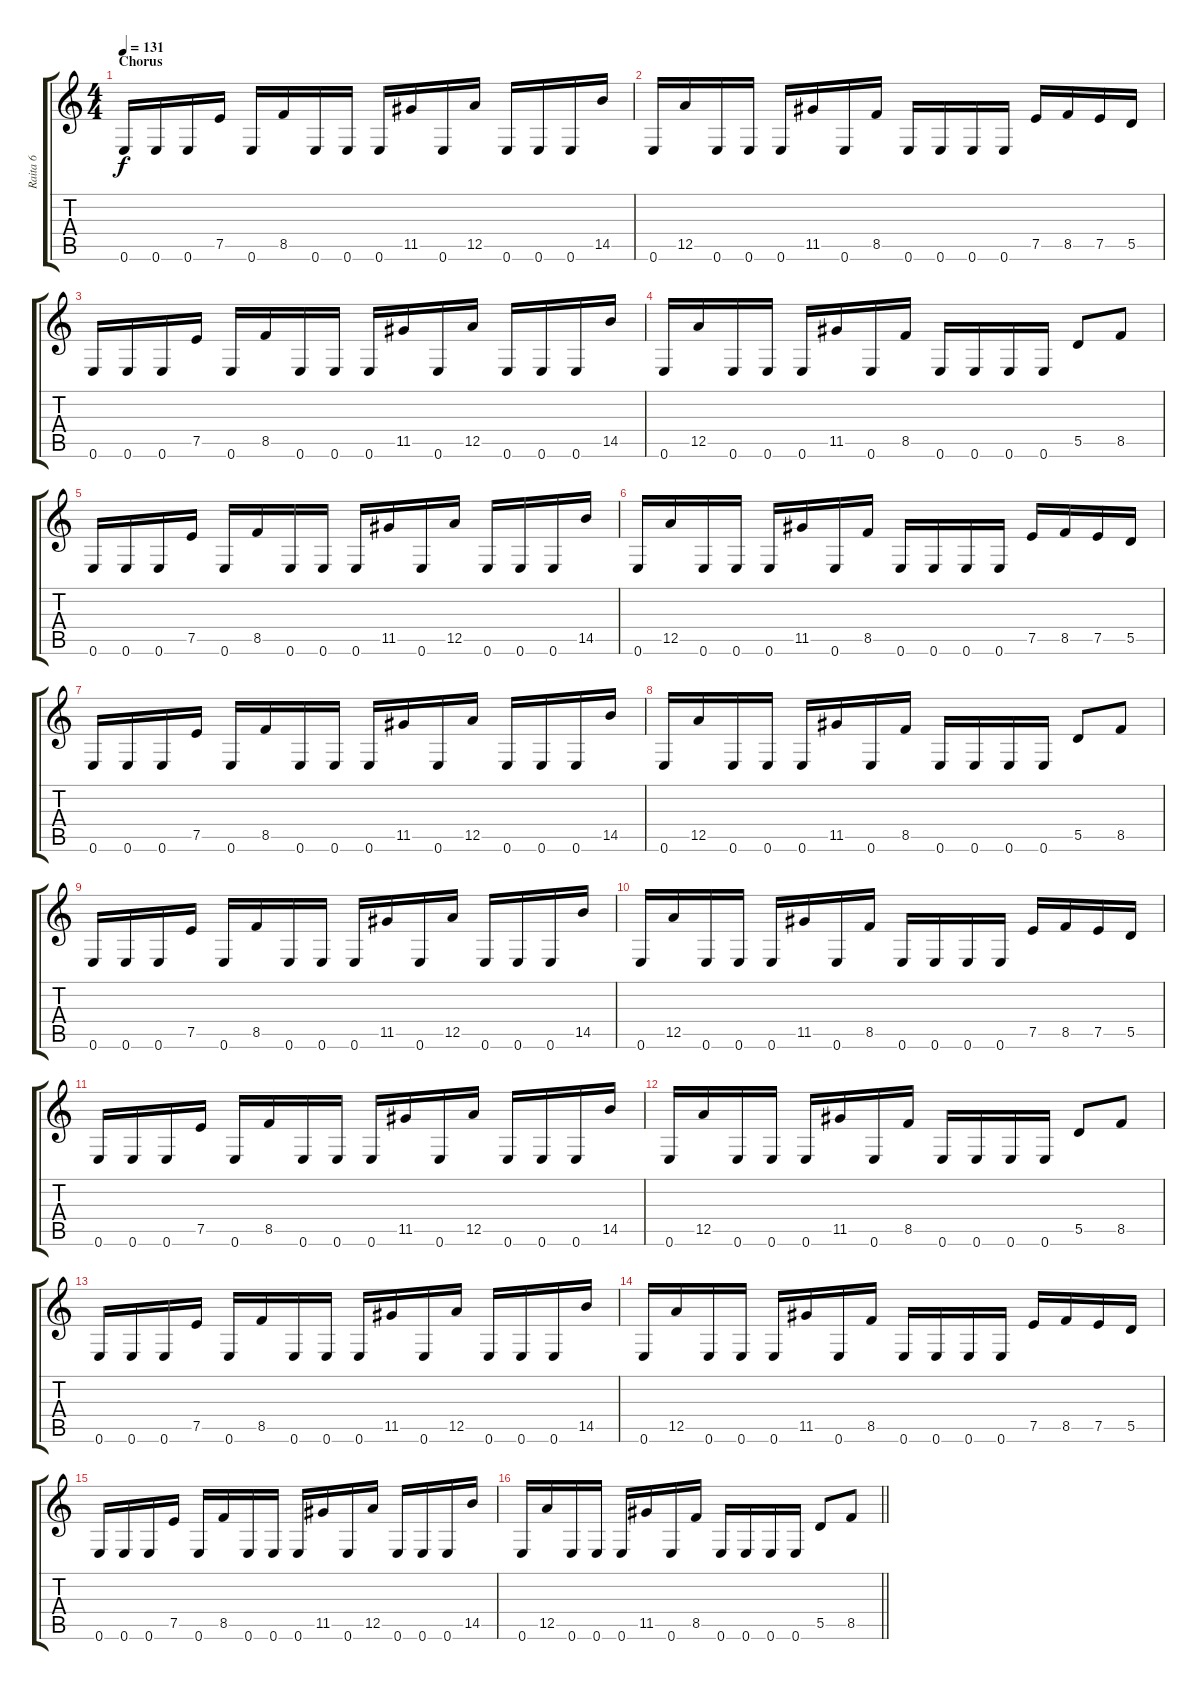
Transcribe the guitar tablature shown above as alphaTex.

\track ("Raita 6" "Raita 6") {instrument distortionguitar}
\staff {score tabs}
\tuning (E4 B3 G3 D3 A2 E2) {hide}
\ts (4 4)
\section ("" "Chorus")
\tempo 131
\clef g2
\ks c
0.6.16{dy f} 0.6.16 0.6.16 7.5.16 0.6.16 8.5.16 0.6.16 0.6.16 0.6.16 11.5.16 0.6.16 12.5.16 0.6.16 0.6.16 0.6.16 14.5.16 |
0.6.16 12.5.16 0.6.16 0.6.16 0.6.16 11.5.16 0.6.16 8.5.16 0.6.16 0.6.16 0.6.16 0.6.16 7.5.16 8.5.16 7.5.16 5.5.16 |
0.6.16 0.6.16 0.6.16 7.5.16 0.6.16 8.5.16 0.6.16 0.6.16 0.6.16 11.5.16 0.6.16 12.5.16 0.6.16 0.6.16 0.6.16 14.5.16 |
0.6.16 12.5.16 0.6.16 0.6.16 0.6.16 11.5.16 0.6.16 8.5.16 0.6.16 0.6.16 0.6.16 0.6.16 5.5.8 8.5.8 |
0.6.16 0.6.16 0.6.16 7.5.16 0.6.16 8.5.16 0.6.16 0.6.16 0.6.16 11.5.16 0.6.16 12.5.16 0.6.16 0.6.16 0.6.16 14.5.16 |
0.6.16 12.5.16 0.6.16 0.6.16 0.6.16 11.5.16 0.6.16 8.5.16 0.6.16 0.6.16 0.6.16 0.6.16 7.5.16 8.5.16 7.5.16 5.5.16 |
0.6.16 0.6.16 0.6.16 7.5.16 0.6.16 8.5.16 0.6.16 0.6.16 0.6.16 11.5.16 0.6.16 12.5.16 0.6.16 0.6.16 0.6.16 14.5.16 |
0.6.16 12.5.16 0.6.16 0.6.16 0.6.16 11.5.16 0.6.16 8.5.16 0.6.16 0.6.16 0.6.16 0.6.16 5.5.8 8.5.8 |
0.6.16 0.6.16 0.6.16 7.5.16 0.6.16 8.5.16 0.6.16 0.6.16 0.6.16 11.5.16 0.6.16 12.5.16 0.6.16 0.6.16 0.6.16 14.5.16 |
0.6.16 12.5.16 0.6.16 0.6.16 0.6.16 11.5.16 0.6.16 8.5.16 0.6.16 0.6.16 0.6.16 0.6.16 7.5.16 8.5.16 7.5.16 5.5.16 |
0.6.16 0.6.16 0.6.16 7.5.16 0.6.16 8.5.16 0.6.16 0.6.16 0.6.16 11.5.16 0.6.16 12.5.16 0.6.16 0.6.16 0.6.16 14.5.16 |
0.6.16 12.5.16 0.6.16 0.6.16 0.6.16 11.5.16 0.6.16 8.5.16 0.6.16 0.6.16 0.6.16 0.6.16 5.5.8 8.5.8 |
0.6.16 0.6.16 0.6.16 7.5.16 0.6.16 8.5.16 0.6.16 0.6.16 0.6.16 11.5.16 0.6.16 12.5.16 0.6.16 0.6.16 0.6.16 14.5.16 |
0.6.16 12.5.16 0.6.16 0.6.16 0.6.16 11.5.16 0.6.16 8.5.16 0.6.16 0.6.16 0.6.16 0.6.16 7.5.16 8.5.16 7.5.16 5.5.16 |
0.6.16 0.6.16 0.6.16 7.5.16 0.6.16 8.5.16 0.6.16 0.6.16 0.6.16 11.5.16 0.6.16 12.5.16 0.6.16 0.6.16 0.6.16 14.5.16 |
\barLineRight lightlight
0.6.16 12.5.16 0.6.16 0.6.16 0.6.16 11.5.16 0.6.16 8.5.16 0.6.16 0.6.16 0.6.16 0.6.16 5.5.8 8.5.8
